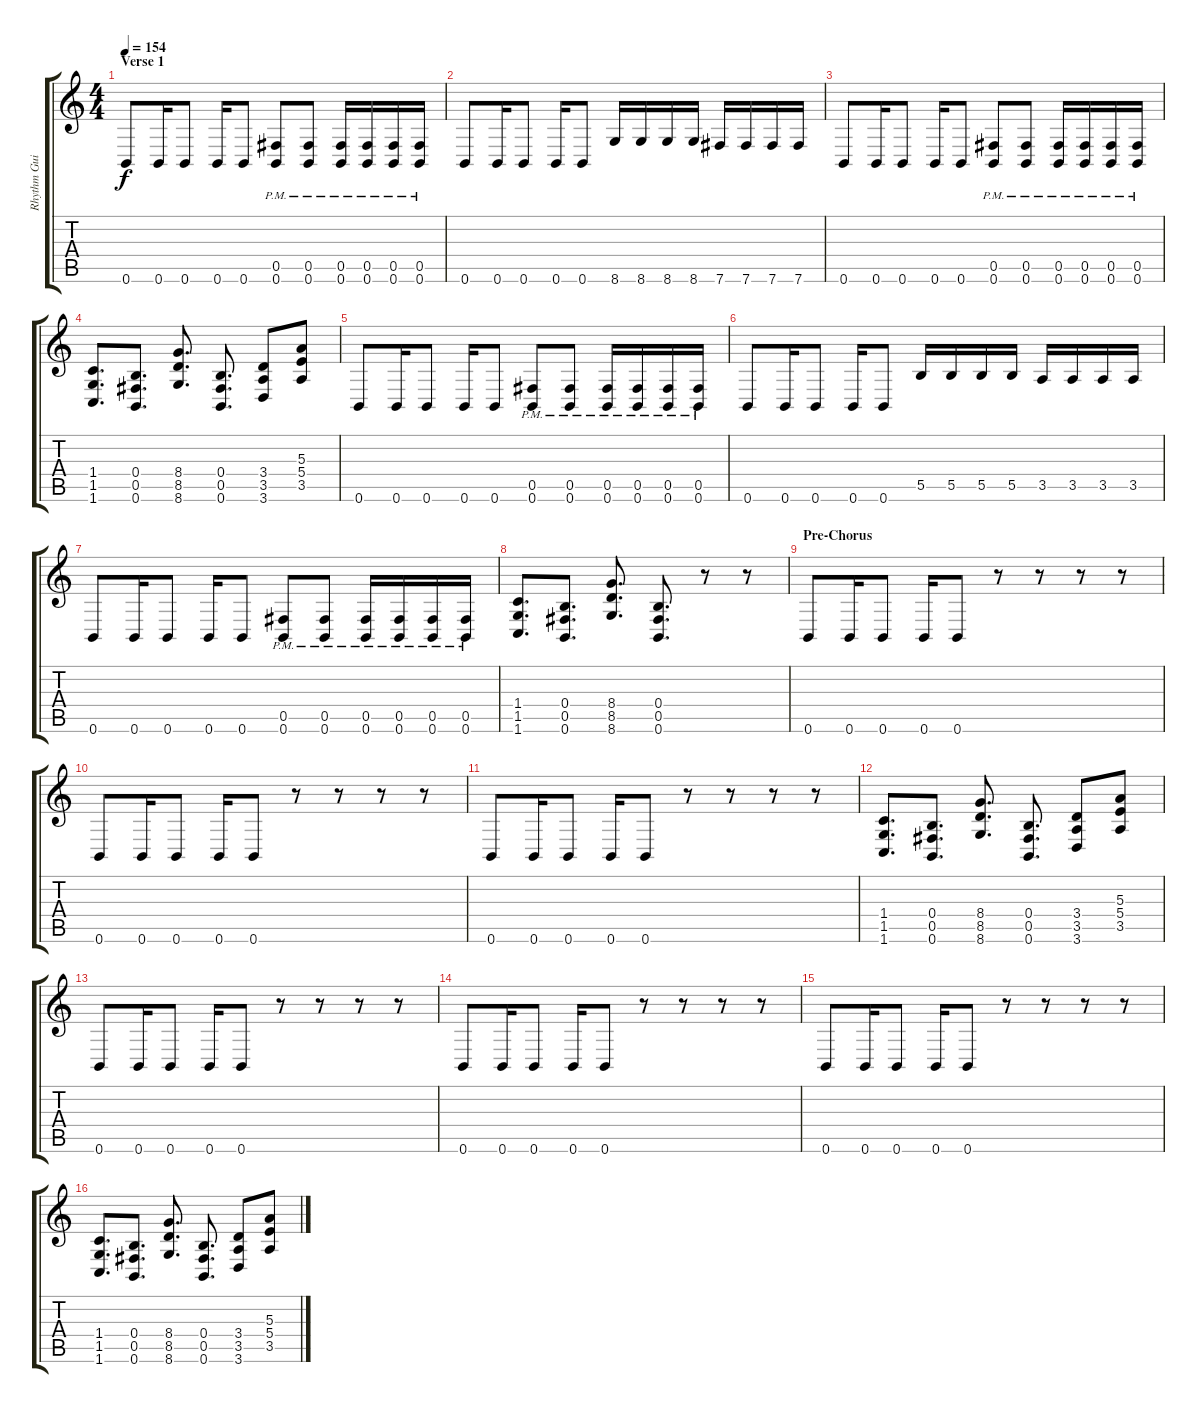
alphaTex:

\track ("Rhythm Guitar - Matt" "Rhythm Gui") {instrument distortionguitar}
\staff {score tabs}
\tuning (Db4 Ab3 E3 B2 Gb2 B1) {hide}
\ts (4 4)
\section ("" "Verse 1")
\tempo 154
\clef g2
\ks c
0.6.8{dy f} 0.6.16 0.6.8 0.6.16 0.6.8 (0.5{pm} 0.6{pm}).8 (0.5{pm} 0.6{pm}).8 (0.5{pm} 0.6{pm}).16 (0.5{pm} 0.6{pm}).16 (0.5{pm} 0.6{pm}).16 (0.5{pm} 0.6{pm}).16 |
0.6.8 0.6.16 0.6.8 0.6.16 0.6.8 8.6.16 8.6.16 8.6.16 8.6.16 7.6.16 7.6.16 7.6.16 7.6.16 |
0.6.8 0.6.16 0.6.8 0.6.16 0.6.8 (0.5{pm} 0.6{pm}).8 (0.5{pm} 0.6{pm}).8 (0.5{pm} 0.6{pm}).16 (0.5{pm} 0.6{pm}).16 (0.5{pm} 0.6{pm}).16 (0.5{pm} 0.6{pm}).16 |
(1.4 1.5 1.6).8{d} (0.4 0.5 0.6).8{d} (8.4 8.5 8.6).8{d} (0.4 0.5 0.6).8{d} (3.4 3.5 3.6).8 (5.3 5.4 3.5).8 |
0.6.8 0.6.16 0.6.8 0.6.16 0.6.8 (0.5{pm} 0.6{pm}).8 (0.5{pm} 0.6{pm}).8 (0.5{pm} 0.6{pm}).16 (0.5{pm} 0.6{pm}).16 (0.5{pm} 0.6{pm}).16 (0.5{pm} 0.6{pm}).16 |
0.6.8 0.6.16 0.6.8 0.6.16 0.6.8 5.5.16 5.5.16 5.5.16 5.5.16 3.5.16 3.5.16 3.5.16 3.5.16 |
0.6.8 0.6.16 0.6.8 0.6.16 0.6.8 (0.5{pm} 0.6{pm}).8 (0.5{pm} 0.6{pm}).8 (0.5{pm} 0.6{pm}).16 (0.5{pm} 0.6{pm}).16 (0.5{pm} 0.6{pm}).16 (0.5{pm} 0.6{pm}).16 |
(1.4 1.5 1.6).8{d} (0.4 0.5 0.6).8{d} (8.4 8.5 8.6).8{d} (0.4 0.5 0.6).8{d} r.8 r.8 |
\section ("" "Pre-Chorus")
0.6.8 0.6.16 0.6.8 0.6.16 0.6.8 r.8 r.8 r.8 r.8 |
0.6.8 0.6.16 0.6.8 0.6.16 0.6.8 r.8 r.8 r.8 r.8 |
0.6.8 0.6.16 0.6.8 0.6.16 0.6.8 r.8 r.8 r.8 r.8 |
(1.4 1.5 1.6).8{d} (0.4 0.5 0.6).8{d} (8.4 8.5 8.6).8{d} (0.4 0.5 0.6).8{d} (3.4 3.5 3.6).8 (5.3 5.4 3.5).8 |
0.6.8 0.6.16 0.6.8 0.6.16 0.6.8 r.8 r.8 r.8 r.8 |
0.6.8 0.6.16 0.6.8 0.6.16 0.6.8 r.8 r.8 r.8 r.8 |
0.6.8 0.6.16 0.6.8 0.6.16 0.6.8 r.8 r.8 r.8 r.8 |
(1.4 1.5 1.6).8{d} (0.4 0.5 0.6).8{d} (8.4 8.5 8.6).8{d} (0.4 0.5 0.6).8{d} (3.4 3.5 3.6).8 (5.3 5.4 3.5).8
